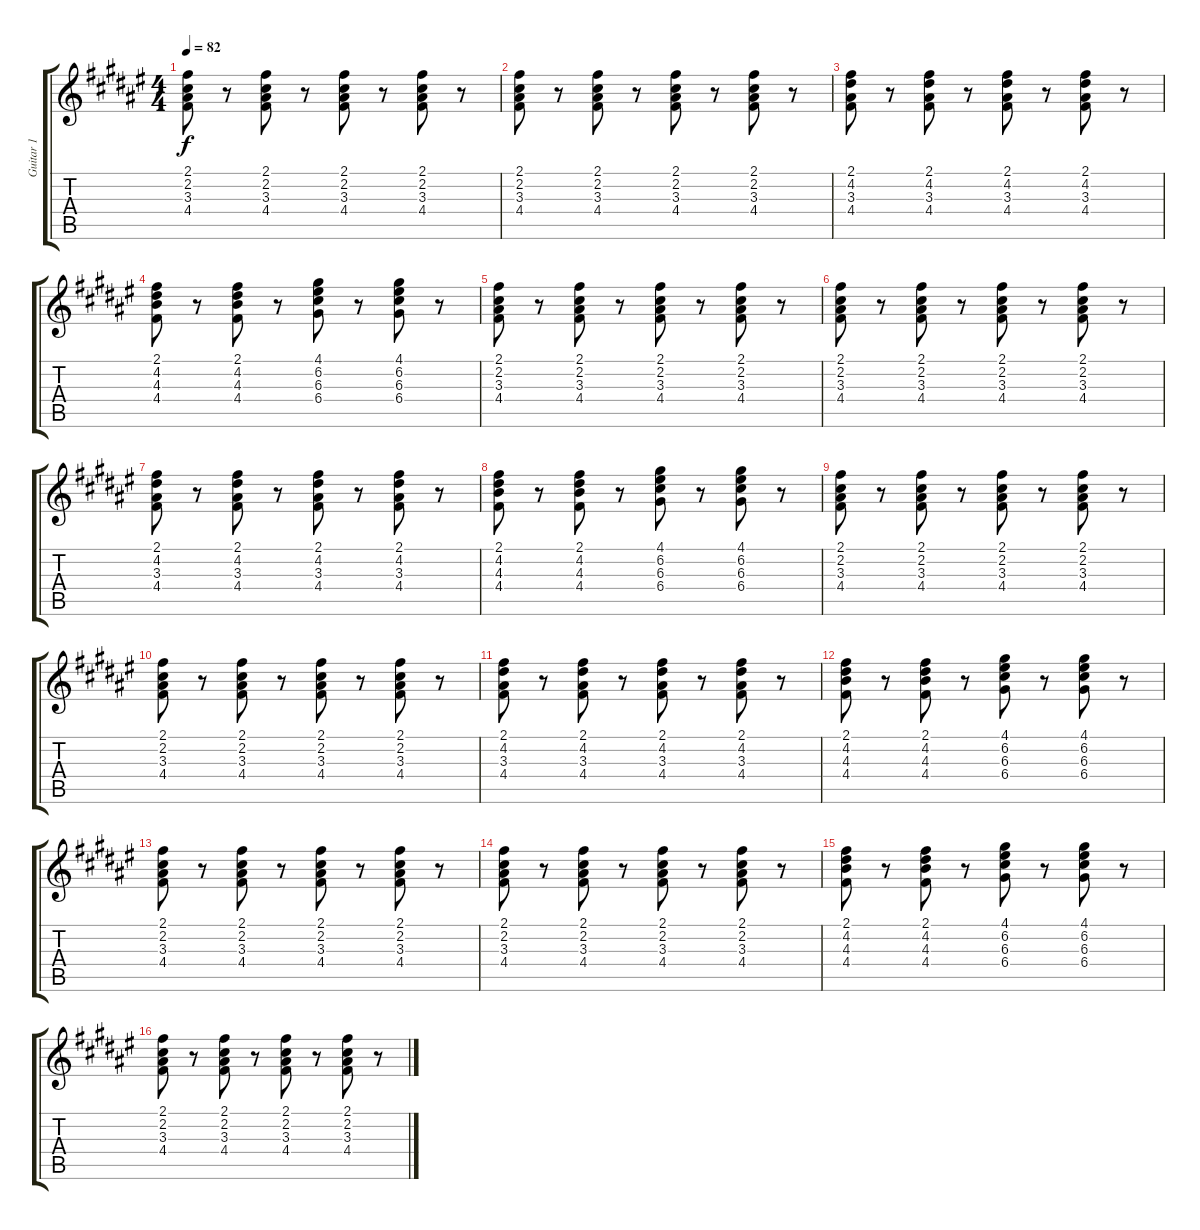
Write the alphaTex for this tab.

\track ("Guitar 1" "Guitar 1") {instrument distortionguitar}
\staff {score tabs}
\tuning (E4 B3 G3 D3 A2 E2) {hide}
\ts (4 4)
\tempo 82
\clef g2
\ks f#
(2.1 2.2 3.3 4.4).8{dy f} r.8 (2.1 2.2 3.3 4.4).8 r.8 (2.1 2.2 3.3 4.4).8 r.8 (2.1 2.2 3.3 4.4).8 r.8 |
(2.1 2.2 3.3 4.4).8 r.8 (2.1 2.2 3.3 4.4).8 r.8 (2.1 2.2 3.3 4.4).8 r.8 (2.1 2.2 3.3 4.4).8 r.8 |
(2.1 4.2 3.3 4.4).8 r.8 (2.1 4.2 3.3 4.4).8 r.8 (2.1 4.2 3.3 4.4).8 r.8 (2.1 4.2 3.3 4.4).8 r.8 |
(2.1 4.2 4.3 4.4).8 r.8 (2.1 4.2 4.3 4.4).8 r.8 (4.1 6.2 6.3 6.4).8 r.8 (4.1 6.2 6.3 6.4).8 r.8 |
(2.1 2.2 3.3 4.4).8 r.8 (2.1 2.2 3.3 4.4).8 r.8 (2.1 2.2 3.3 4.4).8 r.8 (2.1 2.2 3.3 4.4).8 r.8 |
(2.1 2.2 3.3 4.4).8 r.8 (2.1 2.2 3.3 4.4).8 r.8 (2.1 2.2 3.3 4.4).8 r.8 (2.1 2.2 3.3 4.4).8 r.8 |
(2.1 4.2 3.3 4.4).8 r.8 (2.1 4.2 3.3 4.4).8 r.8 (2.1 4.2 3.3 4.4).8 r.8 (2.1 4.2 3.3 4.4).8 r.8 |
(2.1 4.2 4.3 4.4).8 r.8 (2.1 4.2 4.3 4.4).8 r.8 (4.1 6.2 6.3 6.4).8 r.8 (4.1 6.2 6.3 6.4).8 r.8 |
(2.1 2.2 3.3 4.4).8 r.8 (2.1 2.2 3.3 4.4).8 r.8 (2.1 2.2 3.3 4.4).8 r.8 (2.1 2.2 3.3 4.4).8 r.8 |
(2.1 2.2 3.3 4.4).8 r.8 (2.1 2.2 3.3 4.4).8 r.8 (2.1 2.2 3.3 4.4).8 r.8 (2.1 2.2 3.3 4.4).8 r.8 |
(2.1 4.2 3.3 4.4).8 r.8 (2.1 4.2 3.3 4.4).8 r.8 (2.1 4.2 3.3 4.4).8 r.8 (2.1 4.2 3.3 4.4).8 r.8 |
(2.1 4.2 4.3 4.4).8 r.8 (2.1 4.2 4.3 4.4).8 r.8 (4.1 6.2 6.3 6.4).8 r.8 (4.1 6.2 6.3 6.4).8 r.8 |
(2.1 2.2 3.3 4.4).8 r.8 (2.1 2.2 3.3 4.4).8 r.8 (2.1 2.2 3.3 4.4).8 r.8 (2.1 2.2 3.3 4.4).8 r.8 |
(2.1 2.2 3.3 4.4).8 r.8 (2.1 2.2 3.3 4.4).8 r.8 (2.1 2.2 3.3 4.4).8 r.8 (2.1 2.2 3.3 4.4).8 r.8 |
(2.1 4.2 4.3 4.4).8 r.8 (2.1 4.2 4.3 4.4).8 r.8 (4.1 6.2 6.3 6.4).8 r.8 (4.1 6.2 6.3 6.4).8 r.8 |
(2.1 2.2 3.3 4.4).8 r.8 (2.1 2.2 3.3 4.4).8 r.8 (2.1 2.2 3.3 4.4).8 r.8 (2.1 2.2 3.3 4.4).8 r.8
